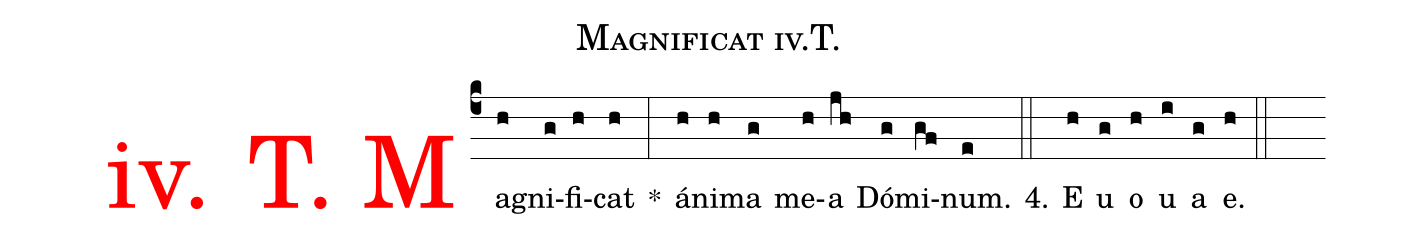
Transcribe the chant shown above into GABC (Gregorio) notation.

name: Magnificat iv.T.;
%%
.(c4)<v>\frot{iv. T. M}</v>a(h)gni(g)fi(h)cat(h)
  *(:) á(h)ni(h)ma(g) me(h)a(jh) Dó(g)mi(gf)num.(e) 4.(::) E(h) u(g) o(h) u(i) a(g) e.(h) (::)
